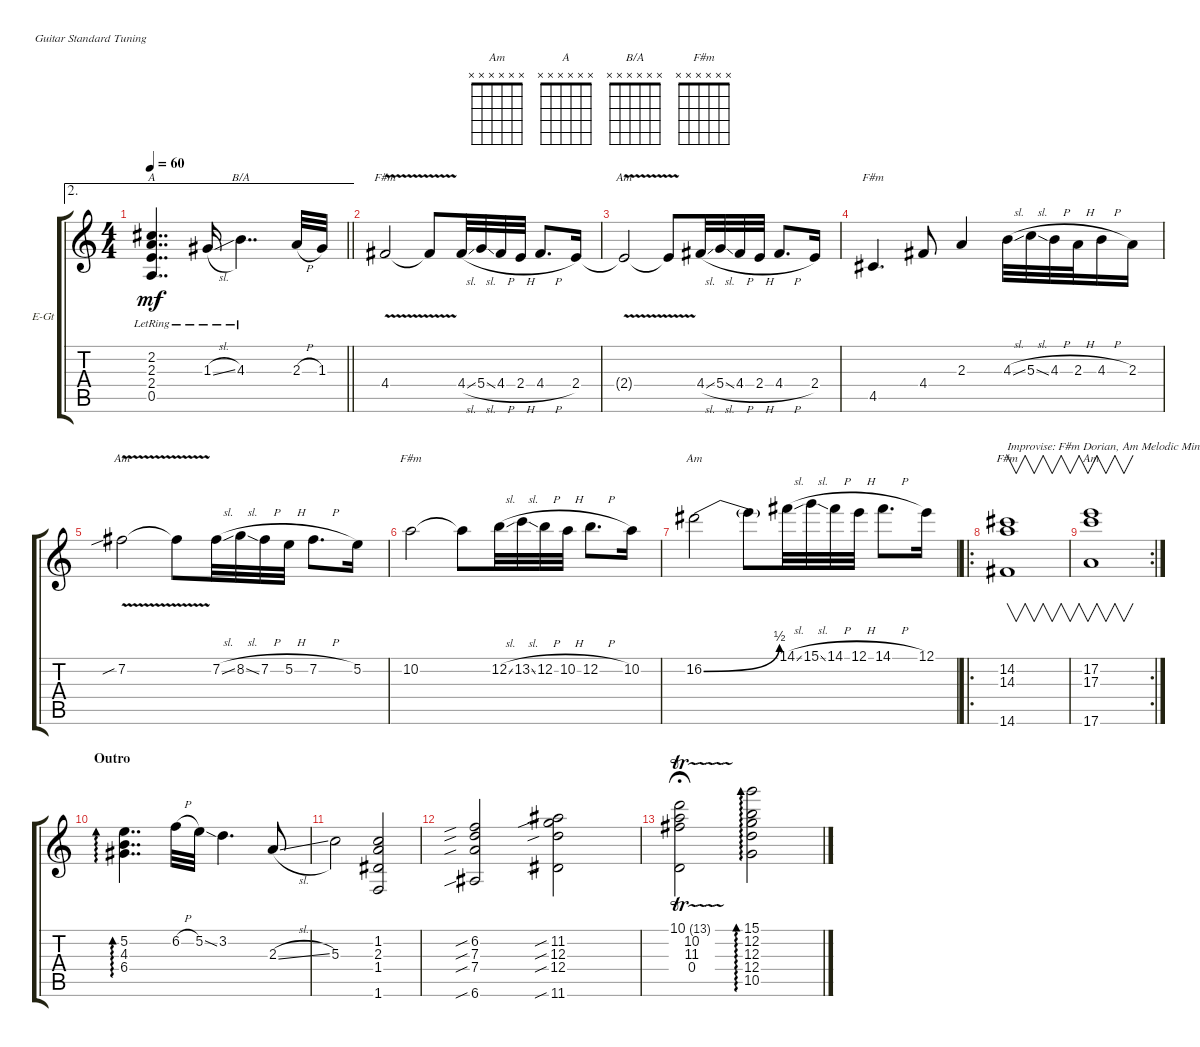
\defaultSystemsLayout 4
\bracketExtendMode groupsimilarinstruments
\firstSystemTrackNameOrientation horizontal
\otherSystemsTrackNameOrientation horizontal
\track ("Electric Guitar" "E-Gt") {instrument electricguitarclean}
\staff {score tabs}
\tuning (E4 B3 G3 D3 A2 E2)
\chord ("Am" x x x x x x)
\chord ("A" x x x x x x)
\chord ("B/A" x x x x x x)
\chord ("F#m" x x x x x x)
\ae 2
\ts (4 4)
\tempo 60
\clef g2
\barLineRight lightlight
\ks c
(2.2{lr} 2.3{lr} 2.4{lr} 0.5{lr}).4{dd ch "A" dy mf} 1.3{sl lr}.16 4.3{lr}.4{dd ch "B/A"} 2.3{h}.32 1.3.32 |
4.4{v}.2{ch "F#m"} 4.4{v t}.8 4.4{sl}.32 5.4{sl}.32 4.4{h}.32 2.4{h}.32 4.4{h}.8{d} 2.4.16 |
2.4{v t}.2{ch "Am"} 2.4{v t}.8 4.4{sl}.32 5.4{sl}.32 4.4{h}.32 2.4{h}.32 4.4{h}.8{d} 2.4.16 |
4.5.4{d ch "F#m"} 4.4.8 2.3.4 4.3{sl}.32 5.3{sl}.32 4.3{h}.32 2.3{h}.32 4.3{h}.16 2.3.16 |
7.2{v sib}.2{ch "Am"} 7.2{t}.8 7.2{sl}.32 8.2{sl}.32 7.2{h}.32 5.2{h}.32 7.2{h}.8{d} 5.2.16 |
10.2.2{ch "F#m"} 10.2{t}.8 12.2{sl}.32 13.2{sl}.32 12.2{h}.32 10.2{h}.32 12.2{h}.8{d} 10.2.16 |
\scale
0.319677 16.2{be (bend 0 0 21.599999999999998 2)}.2{ch "Am"} 16.2{t}.8 14.1{sl}.32 15.1{sl}.32 14.1{h}.32 12.1{h}.32 14.1{h}.8{d} 12.1.16 |
\ro
\scale
0.349075 (14.2 14.3 14.6).1{v ch "F#m" txt "Improvise: F#m Dorian, Am Melodic Minor"} |
\rc 2
(17.6 17.3 17.2).1{v ch "Am"} |
\section ("" "Outro")
(5.2 4.3 6.4).4{dd ad 0} 6.2{h}.32 5.2{ss}.32 3.2.4{d} 2.3{sl}.8 |
5.3.2 (1.2 2.3 1.4 1.6).2 |
(6.6{sib} 7.4{sib} 7.3{sib} 6.2{sib}).2 (11.6{sib} 12.4{sib} 12.3{sib} 11.2{sib}).2 |
(0.4 11.3 10.2 10.1{tr (13 16)}).2{fermata (medium 0.5)} (15.1 12.2 12.3 12.4 10.5).2{ad 0}
